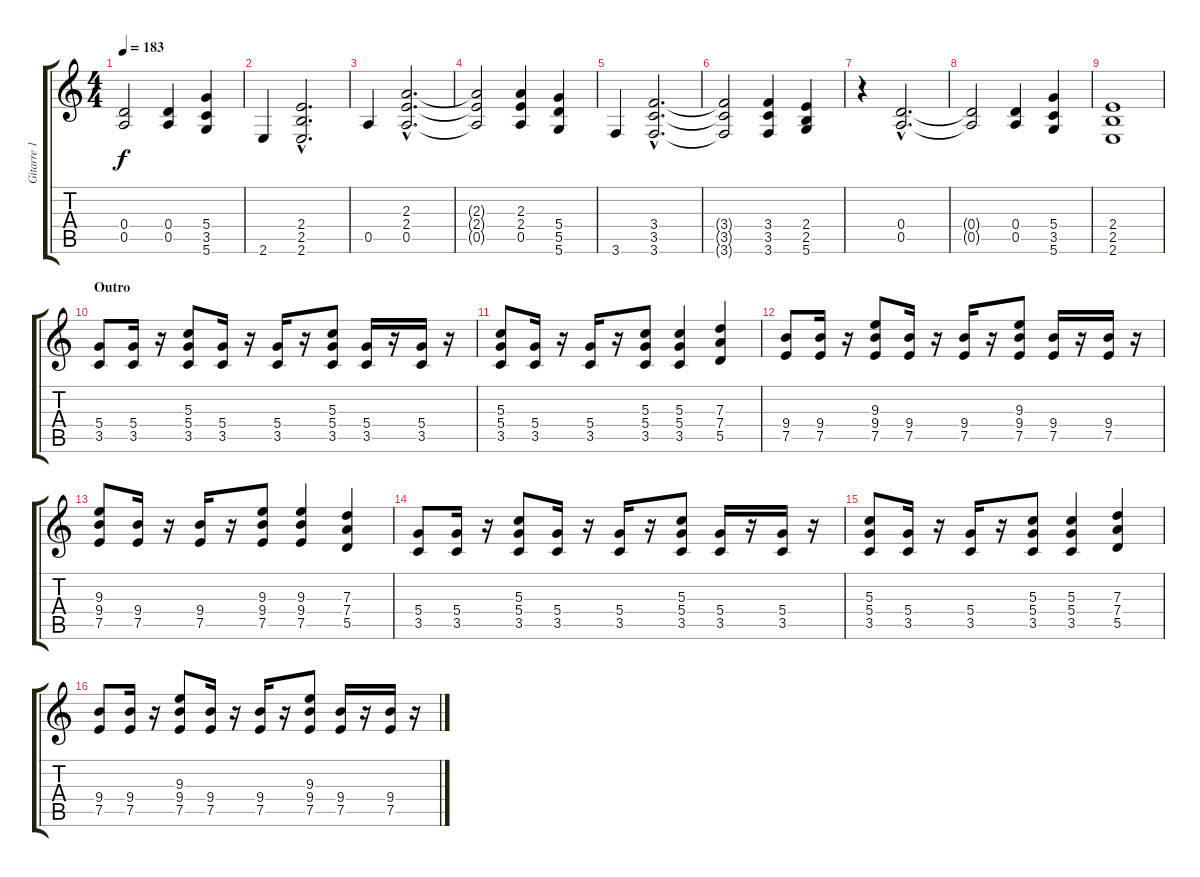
\track ("Gitarre 1 - Farin Urlaub" "Gitarre 1 ") {instrument distortionguitar}
\staff {score tabs}
\tuning (E4 B3 G3 D3 A2 D2) {hide}
\ts (4 4)
\tempo 183
\clef g2
\ks c
(0.4{t} 0.5{t}).2{dy f} (0.4 0.5).4 (5.4 3.5 5.6).4 |
2.6.4 (2.4{hac} 2.5{hac} 2.6{hac}).2{d} |
0.5.4 (2.3{hac} 2.4{hac} 0.5{hac}).2{d} |
(2.3{t} 2.4{t} 0.5{t}).2 (2.3 2.4 0.5).4 (5.4 5.5 5.6).4 |
3.6.4 (3.4{hac} 3.5{hac} 3.6{hac}).2{d} |
(3.4{t} 3.5{t} 3.6{t}).2 (3.4 3.5 3.6).4 (2.4 2.5 5.6).4 |
r.4 (0.4{hac} 0.5{hac}).2{d} |
(0.4{t} 0.5{t}).2 (0.4 0.5).4 (5.4 3.5 5.6).4 |
(2.4 2.5 2.6).1 |
\section ("" "Outro")
(5.4 3.5).8 (5.4 3.5).16 r.16 (5.3 5.4 3.5).8 (5.4 3.5).16 r.16 (5.4 3.5).16 r.16 (5.3 5.4 3.5).8 (5.4 3.5).16 r.16 (5.4 3.5).16 r.16 |
(5.3 5.4 3.5).8 (5.4 3.5).16 r.16 (5.4 3.5).16 r.16 (5.3 5.4 3.5).8 (5.3 5.4 3.5).4 (7.3 7.4 5.5).4 |
(9.4 7.5).8 (9.4 7.5).16 r.16 (9.3 9.4 7.5).8 (9.4 7.5).16 r.16 (9.4 7.5).16 r.16 (9.3 9.4 7.5).8 (9.4 7.5).16 r.16 (9.4 7.5).16 r.16 |
(9.3 9.4 7.5).8 (9.4 7.5).16 r.16 (9.4 7.5).16 r.16 (9.3 9.4 7.5).8 (9.3 9.4 7.5).4 (7.3 7.4 5.5).4 |
(5.4 3.5).8 (5.4 3.5).16 r.16 (5.3 5.4 3.5).8 (5.4 3.5).16 r.16 (5.4 3.5).16 r.16 (5.3 5.4 3.5).8 (5.4 3.5).16 r.16 (5.4 3.5).16 r.16 |
(5.3 5.4 3.5).8 (5.4 3.5).16 r.16 (5.4 3.5).16 r.16 (5.3 5.4 3.5).8 (5.3 5.4 3.5).4 (7.3 7.4 5.5).4 |
(9.4 7.5).8 (9.4 7.5).16 r.16 (9.3 9.4 7.5).8 (9.4 7.5).16 r.16 (9.4 7.5).16 r.16 (9.3 9.4 7.5).8 (9.4 7.5).16 r.16 (9.4 7.5).16 r.16
